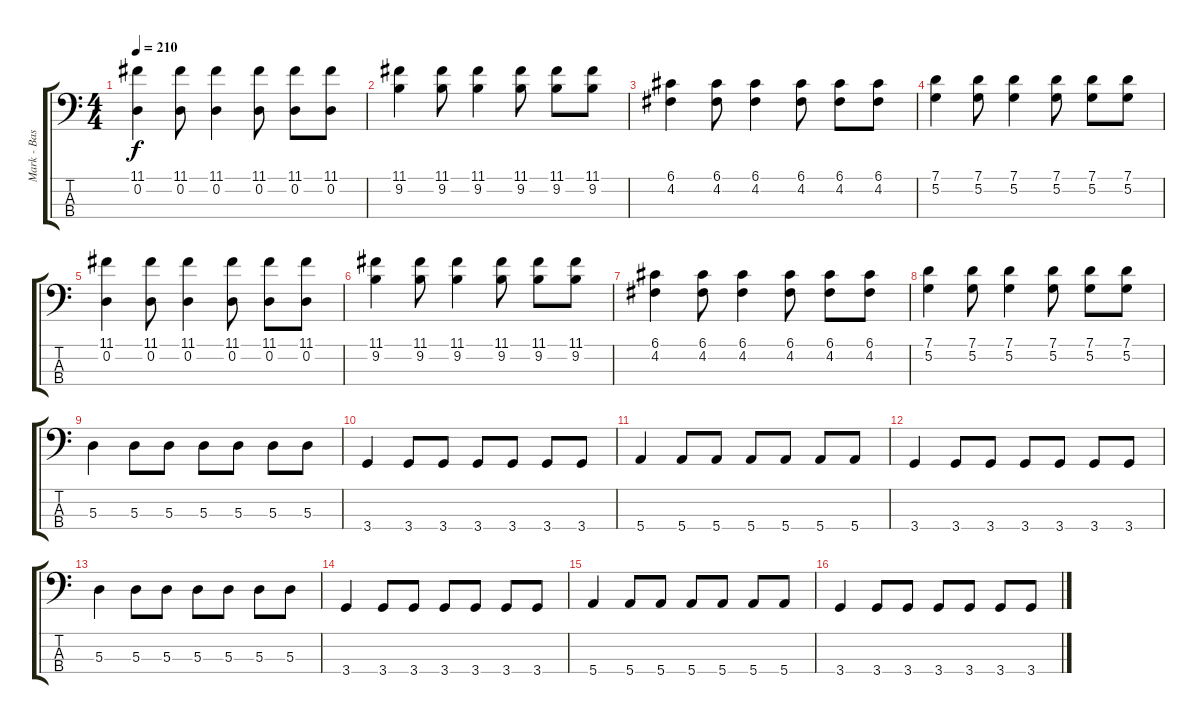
\track ("Mark - Bass Right" "Mark - Bas") {instrument electricbasspick}
\staff {score tabs}
\tuning (G2 D2 A1 E1) {hide}
\ts (4 4)
\tempo 210
\clef f4
\ks c
(11.1 0.2).4{dy f} (11.1 0.2).8 (11.1 0.2).4 (11.1 0.2).8 (11.1 0.2).8 (11.1 0.2).8 |
(11.1 9.2).4 (11.1 9.2).8 (11.1 9.2).4 (11.1 9.2).8 (11.1 9.2).8 (11.1 9.2).8 |
(6.1 4.2).4 (6.1 4.2).8 (6.1 4.2).4 (6.1 4.2).8 (6.1 4.2).8 (6.1 4.2).8 |
(7.1 5.2).4 (7.1 5.2).8 (7.1 5.2).4 (7.1 5.2).8 (7.1 5.2).8 (7.1 5.2).8 |
(11.1 0.2).4 (11.1 0.2).8 (11.1 0.2).4 (11.1 0.2).8 (11.1 0.2).8 (11.1 0.2).8 |
(11.1 9.2).4 (11.1 9.2).8 (11.1 9.2).4 (11.1 9.2).8 (11.1 9.2).8 (11.1 9.2).8 |
(6.1 4.2).4 (6.1 4.2).8 (6.1 4.2).4 (6.1 4.2).8 (6.1 4.2).8 (6.1 4.2).8 |
(7.1 5.2).4 (7.1 5.2).8 (7.1 5.2).4 (7.1 5.2).8 (7.1 5.2).8 (7.1 5.2).8 |
5.3.4 5.3.8 5.3.8 5.3.8 5.3.8 5.3.8 5.3.8 |
3.4.4 3.4.8 3.4.8 3.4.8 3.4.8 3.4.8 3.4.8 |
5.4.4 5.4.8 5.4.8 5.4.8 5.4.8 5.4.8 5.4.8 |
3.4.4 3.4.8 3.4.8 3.4.8 3.4.8 3.4.8 3.4.8 |
5.3.4 5.3.8 5.3.8 5.3.8 5.3.8 5.3.8 5.3.8 |
3.4.4 3.4.8 3.4.8 3.4.8 3.4.8 3.4.8 3.4.8 |
5.4.4 5.4.8 5.4.8 5.4.8 5.4.8 5.4.8 5.4.8 |
3.4.4 3.4.8 3.4.8 3.4.8 3.4.8 3.4.8 3.4.8
